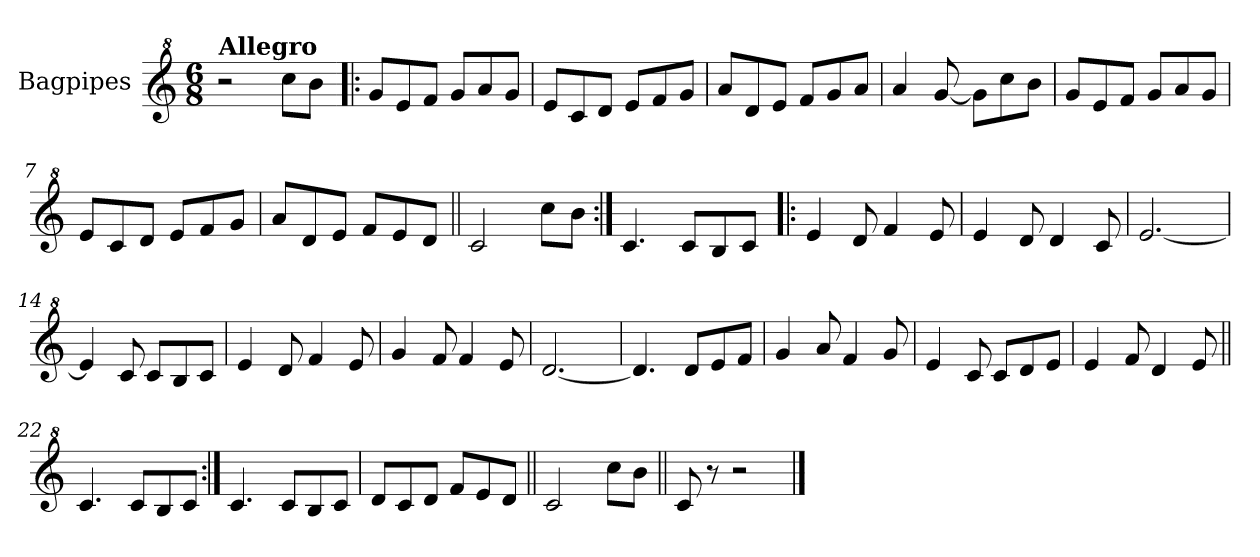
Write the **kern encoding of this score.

**kern
*part1
*staff1
*I"Bagpipes
*I'Bag
*clefG^2
*k[]
*M6/8
=1
!LO:TX:a:B:t=Allegro
2r
8ccc\L
8bb\J
=2!|:
8gg/L
8ee/
8ff/J
8gg/L
8aa/
8gg/J
=3
8ee/L
8cc/
8dd/J
8ee/L
8ff/
8gg/J
=4
8aa/L
8dd/
8ee/J
8ff/L
8gg/
8aa/J
=5
4aa/
[8gg/
8gg\L]
8ccc\
8bb\J
=6
8gg/L
8ee/
8ff/J
8gg/L
8aa/
8gg/J
=7
8ee/L
8cc/
8dd/J
8ee/L
8ff/
8gg/J
=8
8aa/L
8dd/
8ee/J
8ff/L
8ee/
8dd/J
=9||
2cc/
8ccc\L
8bb\J
!!LO:LB:g=z
=10:|!
4.cc/
8cc/L
8b/
8cc/J
=11!|:
4ee/
8dd/
4ff/
8ee/
=12
4ee/
8dd/
4dd/
8cc/
=13
[2.ee/
=14
4ee/]
8cc/
8cc/L
8b/
8cc/J
=15
4ee/
8dd/
4ff/
8ee/
=16
4gg/
8ff/
4ff/
8ee/
=17
[2.dd/
=18
4.dd/]
8dd/L
8ee/
8ff/J
=19
4gg/
8aa/
4ff/
8gg/
!!LO:LB:g=z
=20
4ee/
8cc/
8cc/L
8dd/
8ee/J
=21
4ee/
8ff/
4dd/
8ee/
=22||
4.cc/
8cc/L
8b/
8cc/J
=23:|!
4.cc/
8cc/L
8b/
8cc/J
=24
8dd/L
8cc/
8dd/J
8ff/L
8ee/
8dd/J
=25||
2cc/
8ccc\L
8bb\J
=26||
8cc/
8r
2r
==
*-
